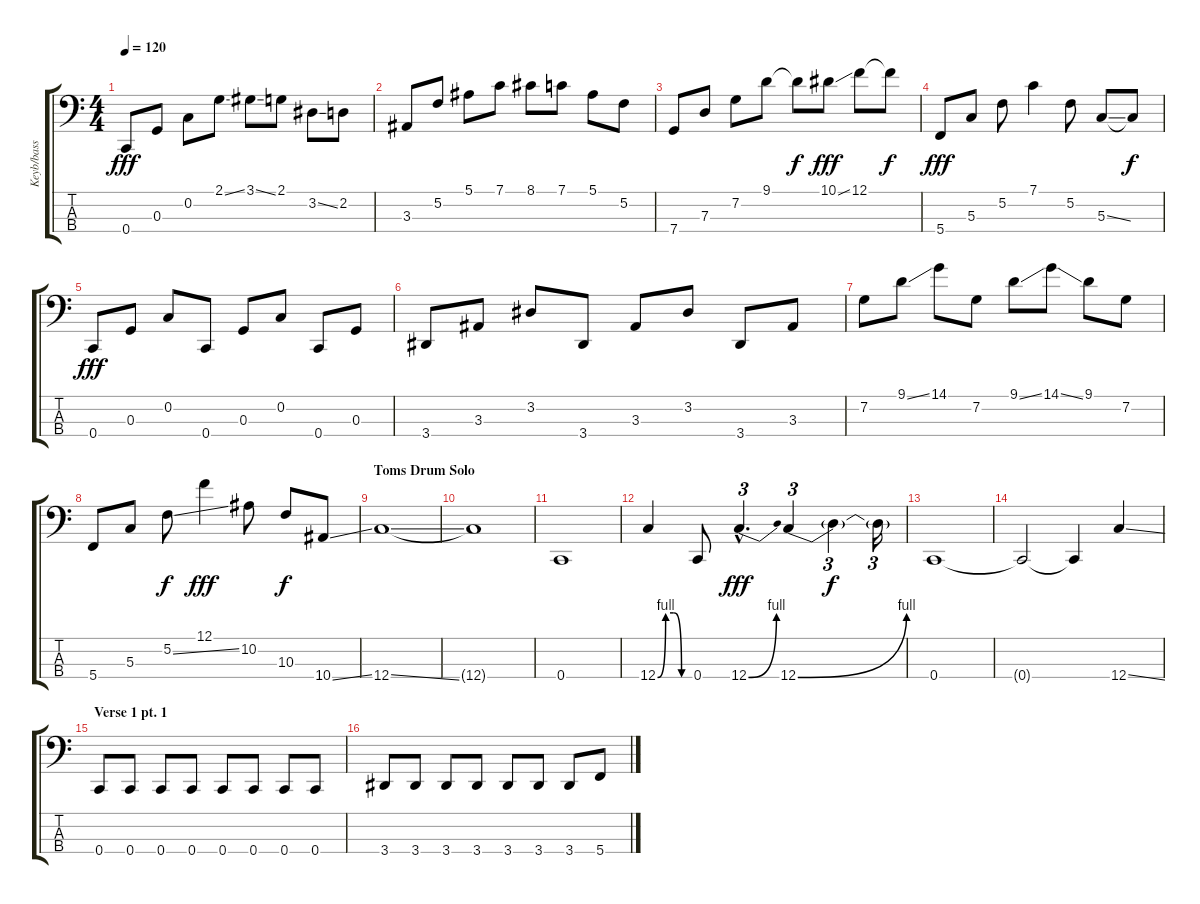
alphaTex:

\track ("Keyb/bass" "Keyb/bass") {instrument electricbasspick}
\staff {score tabs}
\tuning (F2 C2 G1 C1) {hide}
\ts (4 4)
\tempo 120
\clef f4
\ks c
0.4.8{dy fff} 0.3.8 0.2.8 2.1{ss}.8 3.1{ss}.8 2.1.8 3.2{ss}.8 2.2.8 |
3.3.8 5.2.8 5.1.8 7.1.8 8.1.8 7.1.8 5.1.8 5.2.8 |
7.4.8 7.3.8 7.2.8 9.1.8 9.1{t}.8{dy f} 10.1{ss}.8{dy fff} 12.1.8 12.1{t}.8{dy f} |
5.4.8{dy fff} 5.3.8 5.2.8 7.1.4 5.2.8 5.3{ss}.8 5.3{t}.8{dy f} |
0.4.8{dy fff} 0.3.8 0.2.8 0.4.8 0.3.8 0.2.8 0.4.8 0.3.8 |
3.4.8 3.3.8 3.2.8 3.4.8 3.3.8 3.2.8 3.4.8 3.3.8 |
7.2.8 9.1{ss}.8 14.1.8 7.2.8 9.1{ss}.8 14.1{ss}.8 9.1.8 7.2.8 |
5.4.8 5.3.8 5.2{ss}.8{dy f} 12.1.4{dy fff} 10.2.8 10.3.8{dy f} 10.4{ss}.8 |
\section ("" "Toms Drum Solo")
12.4{ss}.1 |
12.4{t}.1 |
0.4.1 |
12.4{be (custom 0 0 15 4 30 4 45 0 60 0)}.4 0.4.8 12.4{be (bend 0 0 60 4) hac}.4{d tu (3 2) dy fff} 12.4{be (bend 0 0 60 4)}.4{tu (3 2)} 12.4{t}.4{tu (3 2) dy f} 12.4{t}.16{tu (3 2)} |
0.4.1 |
0.4{t}.2 0.4{t}.4 12.4{ss}.4 |
\section ("" "Verse 1 pt. 1")
0.4.8 0.4.8 0.4.8 0.4.8 0.4.8 0.4.8 0.4.8 0.4.8 |
3.4.8 3.4.8 3.4.8 3.4.8 3.4.8 3.4.8 3.4.8 5.4.8
